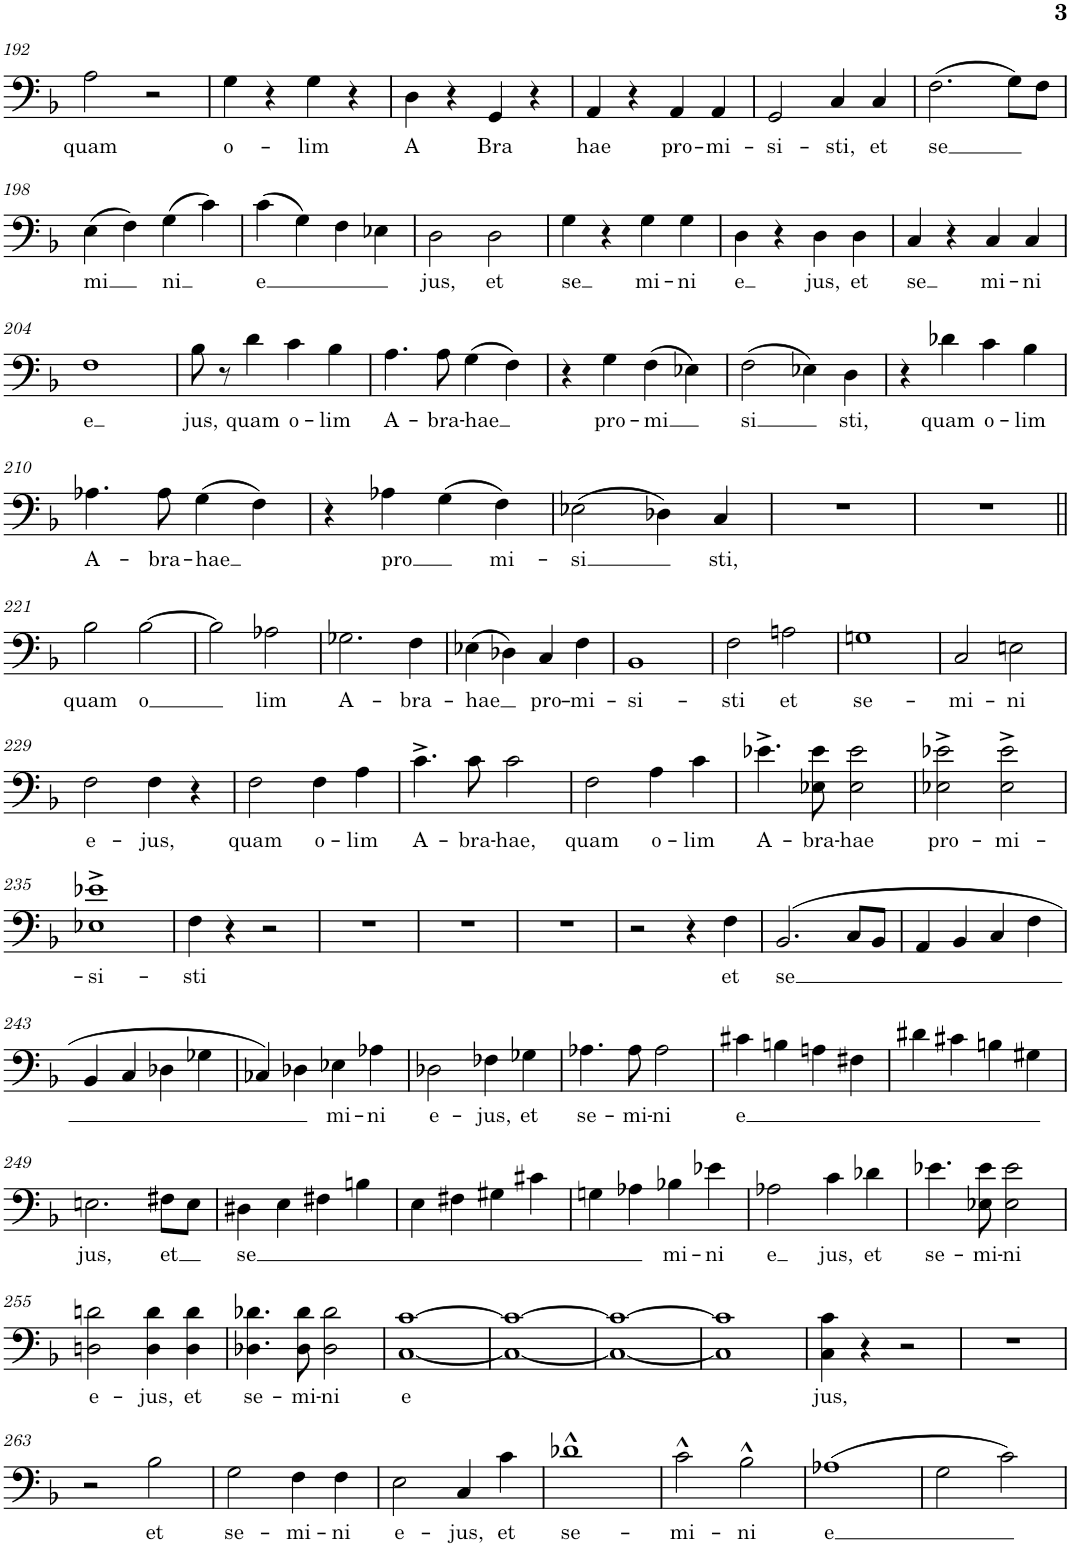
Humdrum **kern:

**kern	**text
*part1	*part1
*staff1	*staff1
*I"Piano	*
*I'Pno.	*
!!LO:PB:g=z
*clefF4	*
*k[b-]	*
*M4/4	*
*met(c)	*
=192	=192
!	!LO:LY:b
2A\	quam
2r	.
=193	=193
!	!LO:LY:b
4G\	o-
4r	.
!	!LO:LY:b
4G\	-lim
4r	.
=194	=194
!	!LO:LY:b
4D\	A
4r	.
!	!LO:LY:b
4GG/	Bra
4r	.
=195	=195
!	!LO:LY:b
4AA/	hae
4r	.
!	!LO:LY:b
4AA/	pro-
!	!LO:LY:b
4AA/	-mi-
=196	=196
!	!LO:LY:b
2GG/	-si-
!	!LO:LY:b
4C/	-sti,
!	!LO:LY:b
4C/	et
=197	=197
!	!LO:LY:b
(2.F\	se
8G\L)	.
8F\J	.
!!LO:LB:g=z
=198	=198
!	!LO:LY:b
(4E\	mi
4F\)	.
!	!LO:LY:b
(4G\	ni
4c\)	.
=199	=199
!	!LO:LY:b
(4c\	e
4G\)	.
4F\	.
4E-X\	.
=200	=200
!	!LO:LY:b
2D\	jus,
!	!LO:LY:b
2D\	et
=201	=201
!	!LO:LY:b
4G\	se
4r	.
!	!LO:LY:b
4G\	mi-
!	!LO:LY:b
4G\	-ni
=202	=202
!	!LO:LY:b
4D\	e
4r	.
!	!LO:LY:b
4D\	jus,
!	!LO:LY:b
4D\	et
=203	=203
!	!LO:LY:b
4C/	se
4r	.
!	!LO:LY:b
4C/	mi-
!	!LO:LY:b
4C/	-ni
!!LO:LB:g=z
=204	=204
!	!LO:LY:b
1F	e
=205	=205
!	!LO:LY:b
8B-\	jus,
8r	.
!	!LO:LY:b
4d\	quam
!	!LO:LY:b
4c\	o-
!	!LO:LY:b
4B-\	-lim
=206	=206
!	!LO:LY:b
4.A\	A-
!	!LO:LY:b
8A\	-bra-
!	!LO:LY:b
(4G\	-hae
4F\)	.
=207	=207
4r	.
!	!LO:LY:b
4G\	pro-
!	!LO:LY:b
(4F\	-mi
4E-X\)	.
=208	=208
!	!LO:LY:b
(2F\	si
4E-X\)	.
!	!LO:LY:b
4D\	sti,
=209	=209
4r	.
!	!LO:LY:b
4d-X\	quam
!	!LO:LY:b
4c\	o-
!	!LO:LY:b
4B-\	-lim
!!LO:LB:g=z
=210	=210
!	!LO:LY:b
4.A-X\	A-
!	!LO:LY:b
8A-\	-bra-
!	!LO:LY:b
(4G\	-hae
4F\)	.
=211	=211
4r	.
!	!LO:LY:b
4A-X\	pro
(4G\	.
!	!LO:LY:b
4F\)	mi-
=212	=212
!	!LO:LY:b
(2E-X\	-si
4D-X\)	.
!	!LO:LY:b
4C/	sti,
=213	=213
1r	.
=214	=214
1r	.
!!LO:LB:g=z
=221||	=221||
!	!LO:LY:b
2B-\	quam
!	!LO:LY:b
[2B-\	-o
=222	=222
2B-\]	.
!	!LO:LY:b
2A-X\	lim
=223	=223
!	!LO:LY:b
2.G-X\	A-
!	!LO:LY:b
4F\	-bra-
=224	=224
!	!LO:LY:b
(4E-X\	-hae
4D-X\)	.
!	!LO:LY:b
4C/	pro-
!	!LO:LY:b
4F\	-mi-
=225	=225
!	!LO:LY:b
1BB-	-si-
=226	=226
!	!LO:LY:b
2F\	-sti
!	!LO:LY:b
2An\	et
=227	=227
!	!LO:LY:b
1Gn	se-
=228	=228
!	!LO:LY:b
2C/	-mi-
!	!LO:LY:b
2En\	-ni
!!LO:LB:g=z
=229	=229
!	!LO:LY:b
2F\	e-
!	!LO:LY:b
4F\	-jus,
4r	.
=230	=230
!	!LO:LY:b
2F\	quam
!	!LO:LY:b
4F\	o-
!	!LO:LY:b
4A\	-lim
=231	=231
!	!LO:LY:b
4.c^\	A-
!	!LO:LY:b
8c\	-bra-
!	!LO:LY:b
2c\	-hae,
=232	=232
!	!LO:LY:b
2F\	quam
!	!LO:LY:b
4A\	o-
!	!LO:LY:b
4c\	-lim
=233	=233
!	!LO:LY:b
4.e-X^\	A-
!	!LO:LY:b
8E-X\ 8e-\	-bra-
!	!LO:LY:b
2E-\ 2e-\	-hae
=234	=234
!	!LO:LY:b
2E-X\^ 2e-X\^	pro-
!	!LO:LY:b
2E-\^ 2e-\^	-mi-
!!LO:LB:g=z
=235	=235
!	!LO:LY:b
1E-X^ 1e-X^	-si-
=236	=236
!	!LO:LY:b
4F\	-sti
4r	.
2r	.
=237	=237
1r	.
=238	=238
1r	.
=239	=239
1r	.
=240	=240
2r	.
4r	.
!	!LO:LY:b
4F\	et
=241	=241
!	!LO:LY:b
(2.BB-/	se
8C/L	.
8BB-/J	.
=242	=242
4AA/	.
4BB-/	.
4C/	.
4F\	.
!!LO:LB:g=z
=243	=243
4BB-/	.
4C/	.
4D-X\	.
4G-X\	.
=244	=244
4C-X/)	.
4D-X\	.
!	!LO:LY:b
4E-X\	mi-
!	!LO:LY:b
4A-X\	-ni
=245	=245
!	!LO:LY:b
2D-X\	e-
!	!LO:LY:b
4F-X\	-jus,
!	!LO:LY:b
4G-X\	et
=246	=246
!	!LO:LY:b
4.A-X\	se-
!	!LO:LY:b
8A-\	-mi-
!	!LO:LY:b
2A-\	-ni
=247	=247
!	!LO:LY:b
4c#X\	e
4Bn\	.
4An\	.
4F#X\	.
=248	=248
4d#X\	.
4c#X\	.
4Bn\	.
4G#X\	.
!!LO:LB:g=z
=249	=249
!	!LO:LY:b
2.En\	jus,
!	!LO:LY:b
8F#X\L	et
8E\J	.
=250	=250
!	!LO:LY:b
4D#X\	se
4E\	.
4F#X\	.
4Bn\	.
=251	=251
4E\	.
4F#X\	.
4G#X\	.
4c#X\	.
=252	=252
4Gn\	.
4A-X\	.
!	!LO:LY:b
4B-X\	mi-
!	!LO:LY:b
4e-X\	-ni
=253	=253
!	!LO:LY:b
2A-X\	e
!	!LO:LY:b
4c\	jus,
!	!LO:LY:b
4d-X\	et
=254	=254
!	!LO:LY:b
4.e-X\	se-
!	!LO:LY:b
8E-X\ 8e-\	-mi-
!	!LO:LY:b
2E-\ 2e-\	-ni
!!LO:LB:g=z
=255	=255
!	!LO:LY:b
2Dn\ 2dn\	e-
!	!LO:LY:b
4D\ 4d\	-jus,
!	!LO:LY:b
4D\ 4d\	et
=256	=256
!	!LO:LY:b
4.D-X\ 4.d-X\	se-
!	!LO:LY:b
8D-\ 8d-\	-mi-
!	!LO:LY:b
2D-\ 2d-\	-ni
=257	=257
!	!LO:LY:b
[1C [1c	e
=258	=258
1C_ 1c_	.
=259	=259
1C_ 1c_	.
=260	=260
1C] 1c]	.
=261	=261
!	!LO:LY:b
4C\ 4c\	jus,
4r	.
2r	.
=262	=262
1r	.
!!LO:LB:g=z
=263	=263
2r	.
!	!LO:LY:b
2B-\	et
=264	=264
!	!LO:LY:b
2G\	se-
!	!LO:LY:b
4F\	-mi-
!	!LO:LY:b
4F\	-ni
=265	=265
!	!LO:LY:b
2E\	e-
!	!LO:LY:b
4C/	-jus,
!	!LO:LY:b
4c\	et
=266	=266
!	!LO:LY:b
1d-X^^	se-
=267	=267
!	!LO:LY:b
2c^^\	-mi-
!	!LO:LY:b
2B-^^\	-ni
=268	=268
!	!LO:LY:b
(1A-X	e
=269	=269
2G\	.
2c\)	.
=	=
*-	*-
